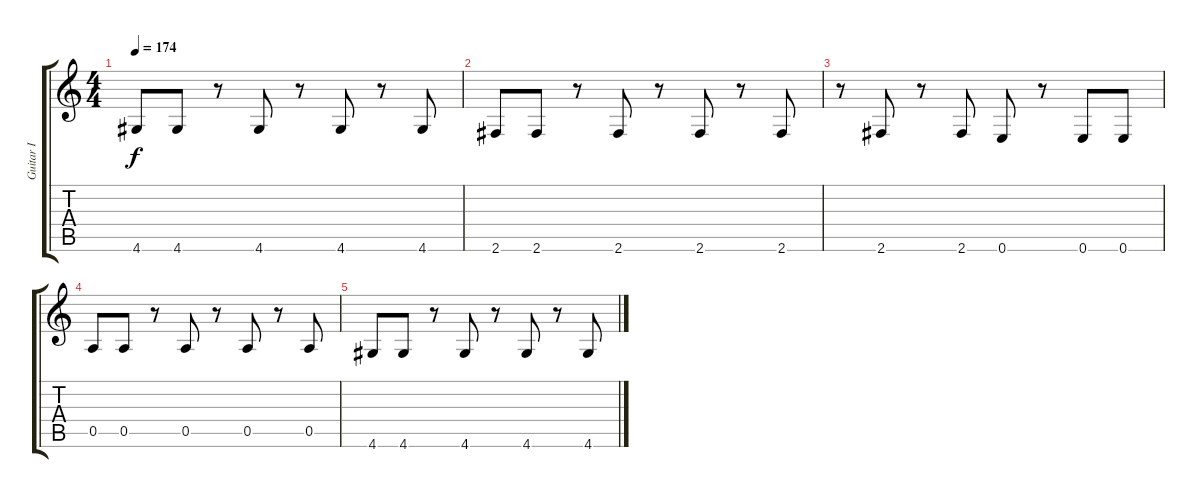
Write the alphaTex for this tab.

\track ("Guitar I" "Guitar I") {instrument electricguitarclean}
\staff {score tabs}
\tuning (E4 B3 G3 D3 A2 E2) {hide}
\ts (4 4)
\tempo 174
\clef g2
\ks c
4.6.8{dy f} 4.6.8 r.8 4.6.8 r.8 4.6.8 r.8 4.6.8 |
2.6.8 2.6.8 r.8 2.6.8 r.8 2.6.8 r.8 2.6.8 |
r.8 2.6.8 r.8 2.6.8 0.6.8 r.8 0.6.8 0.6.8 |
0.5.8 0.5.8 r.8 0.5.8 r.8 0.5.8 r.8 0.5.8 |
4.6.8 4.6.8 r.8 4.6.8 r.8 4.6.8 r.8 4.6.8
